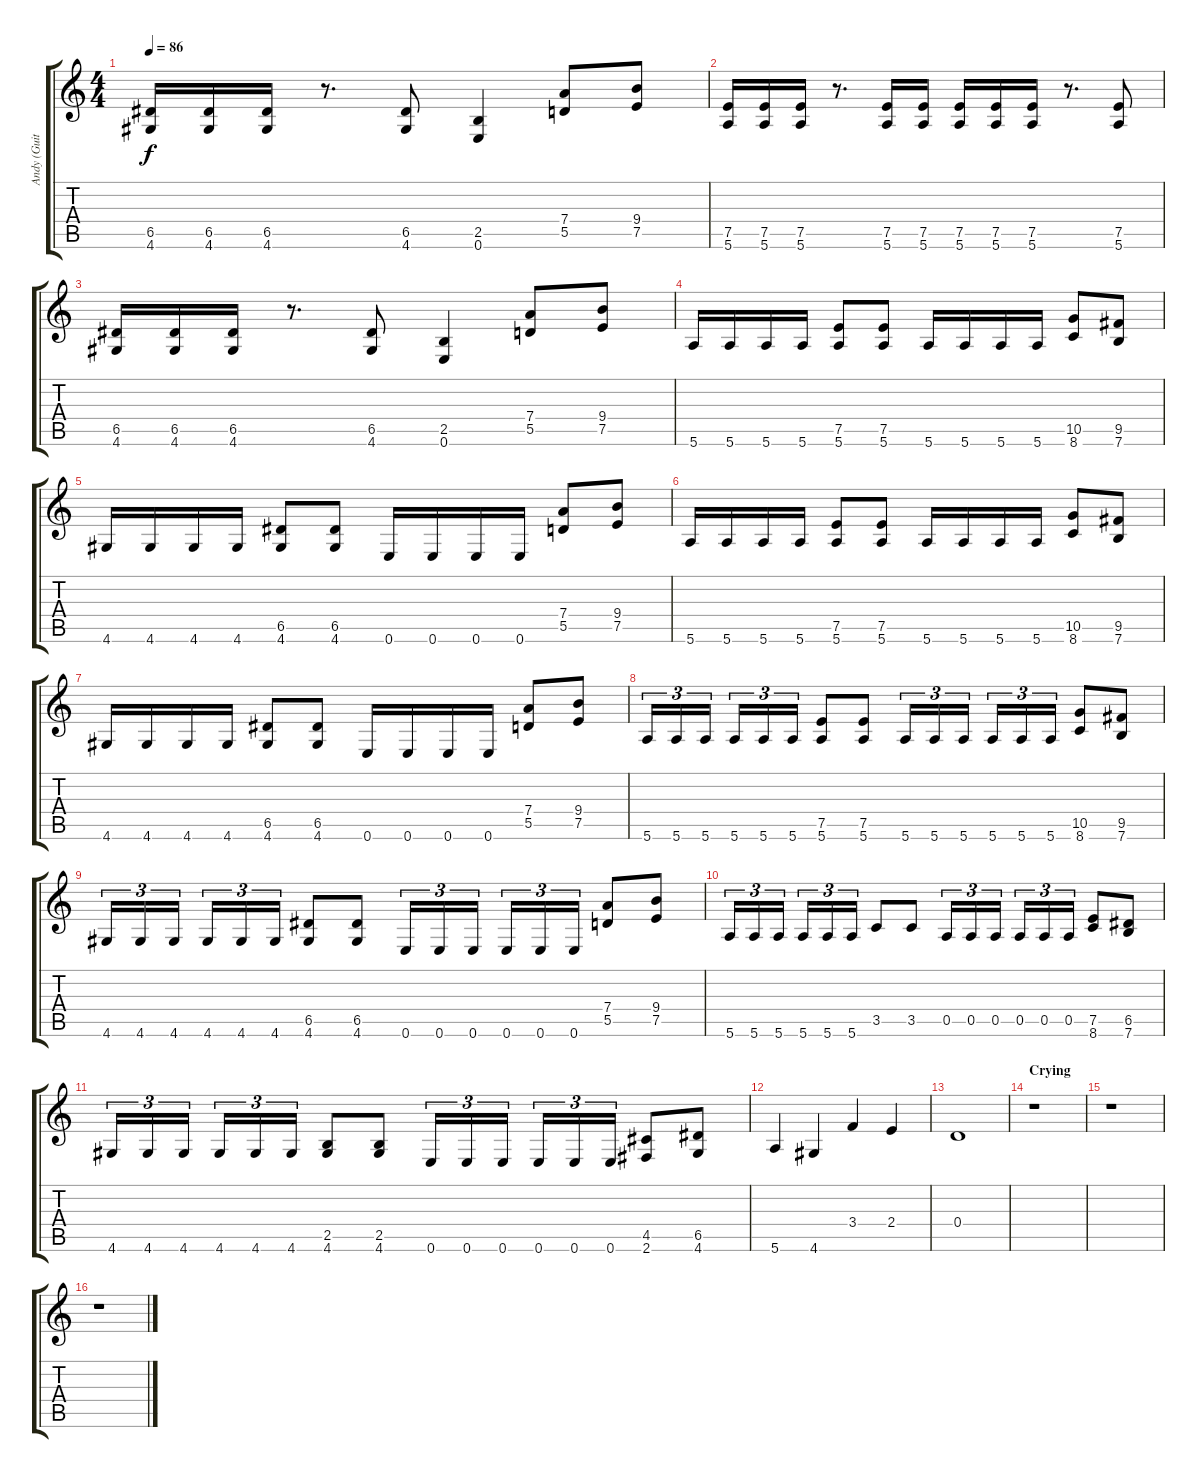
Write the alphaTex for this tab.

\track ("Andy (Guitar)" "Andy (Guit") {instrument distortionguitar}
\staff {score tabs}
\tuning (E4 B3 G3 D3 A2 E2) {hide}
\ts (4 4)
\tempo 86
\clef g2
\ks c
(6.5 4.6).16{dy f} (6.5 4.6).16 (6.5 4.6).16 r.8{d} (6.5 4.6).8 (2.5 0.6).4 (7.4 5.5).8 (9.4 7.5).8 |
(7.5 5.6).16 (7.5 5.6).16 (7.5 5.6).16 r.8{d} (7.5 5.6).16 (7.5 5.6).16 (7.5 5.6).16 (7.5 5.6).16 (7.5 5.6).16 r.8{d} (7.5 5.6).8 |
(6.5 4.6).16 (6.5 4.6).16 (6.5 4.6).16 r.8{d} (6.5 4.6).8 (2.5 0.6).4 (7.4 5.5).8 (9.4 7.5).8 |
5.6.16 5.6.16 5.6.16 5.6.16 (7.5 5.6).8 (7.5 5.6).8 5.6.16 5.6.16 5.6.16 5.6.16 (10.5 8.6).8 (9.5 7.6).8 |
4.6.16 4.6.16 4.6.16 4.6.16 (6.5 4.6).8 (6.5 4.6).8 0.6.16 0.6.16 0.6.16 0.6.16 (7.4 5.5).8 (9.4 7.5).8 |
5.6.16 5.6.16 5.6.16 5.6.16 (7.5 5.6).8 (7.5 5.6).8 5.6.16 5.6.16 5.6.16 5.6.16 (10.5 8.6).8 (9.5 7.6).8 |
4.6.16 4.6.16 4.6.16 4.6.16 (6.5 4.6).8 (6.5 4.6).8 0.6.16 0.6.16 0.6.16 0.6.16 (7.4 5.5).8 (9.4 7.5).8 |
5.6.16{tu (3 2)} 5.6.16{tu (3 2)} 5.6.16{tu (3 2)} 5.6.16{tu (3 2)} 5.6.16{tu (3 2)} 5.6.16{tu (3 2)} (7.5 5.6).8 (7.5 5.6).8 5.6.16{tu (3 2)} 5.6.16{tu (3 2)} 5.6.16{tu (3 2)} 5.6.16{tu (3 2)} 5.6.16{tu (3 2)} 5.6.16{tu (3 2)} (10.5 8.6).8 (9.5 7.6).8 |
4.6.16{tu (3 2)} 4.6.16{tu (3 2)} 4.6.16{tu (3 2)} 4.6.16{tu (3 2)} 4.6.16{tu (3 2)} 4.6.16{tu (3 2)} (6.5 4.6).8 (6.5 4.6).8 0.6.16{tu (3 2)} 0.6.16{tu (3 2)} 0.6.16{tu (3 2)} 0.6.16{tu (3 2)} 0.6.16{tu (3 2)} 0.6.16{tu (3 2)} (7.4 5.5).8 (9.4 7.5).8 |
5.6.16{tu (3 2)} 5.6.16{tu (3 2)} 5.6.16{tu (3 2)} 5.6.16{tu (3 2)} 5.6.16{tu (3 2)} 5.6.16{tu (3 2)} 3.5.8 3.5.8 0.5.16{tu (3 2)} 0.5.16{tu (3 2)} 0.5.16{tu (3 2)} 0.5.16{tu (3 2)} 0.5.16{tu (3 2)} 0.5.16{tu (3 2)} (7.5 8.6).8 (6.5 7.6).8 |
4.6.16{tu (3 2)} 4.6.16{tu (3 2)} 4.6.16{tu (3 2)} 4.6.16{tu (3 2)} 4.6.16{tu (3 2)} 4.6.16{tu (3 2)} (2.5 4.6).8 (2.5 4.6).8 0.6.16{tu (3 2)} 0.6.16{tu (3 2)} 0.6.16{tu (3 2)} 0.6.16{tu (3 2)} 0.6.16{tu (3 2)} 0.6.16{tu (3 2)} (4.5 2.6).8 (6.5 4.6).8 |
5.6.4 4.6.4 3.4.4 2.4.4 |
0.4.1 |
\section ("" "Crying")
r.1 |
r.1 |
r.1
